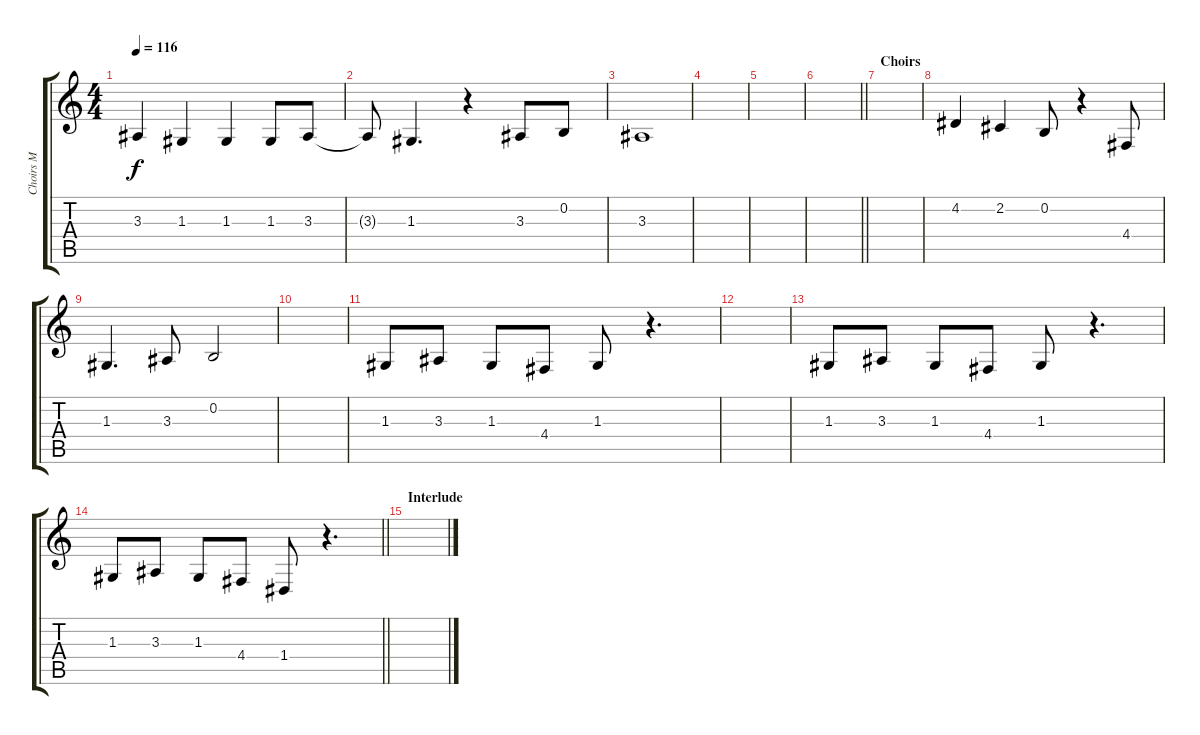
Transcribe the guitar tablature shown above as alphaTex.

\track ("Choirs M" "Choirs M") {instrument lead4chiff}
\staff {score tabs}
\tuning (E4 B3 G3 D3 A2 E2) {hide}
\ts (4 4)
\tempo 116
\clef g2
\ks c
3.3.4{dy f} 1.3.4 1.3.4 1.3.8 3.3.8 |
3.3{t}.8 1.3.4{d} r.4 3.3.8 0.2.8 |
3.3.1 |
|
|
\barLineRight lightlight
|
\section ("" "Choirs")
|
4.2.4 2.2.4 0.2.8 r.4 4.4.8 |
1.3.4{d} 3.3.8 0.2.2 |
|
1.3.8 3.3.8 1.3.8 4.4.8 1.3.8 r.4{d} |
|
1.3.8 3.3.8 1.3.8 4.4.8 1.3.8 r.4{d} |
\barLineRight lightlight
1.3.8 3.3.8 1.3.8 4.4.8 1.4.8 r.4{d} |
\section ("" "Interlude")
